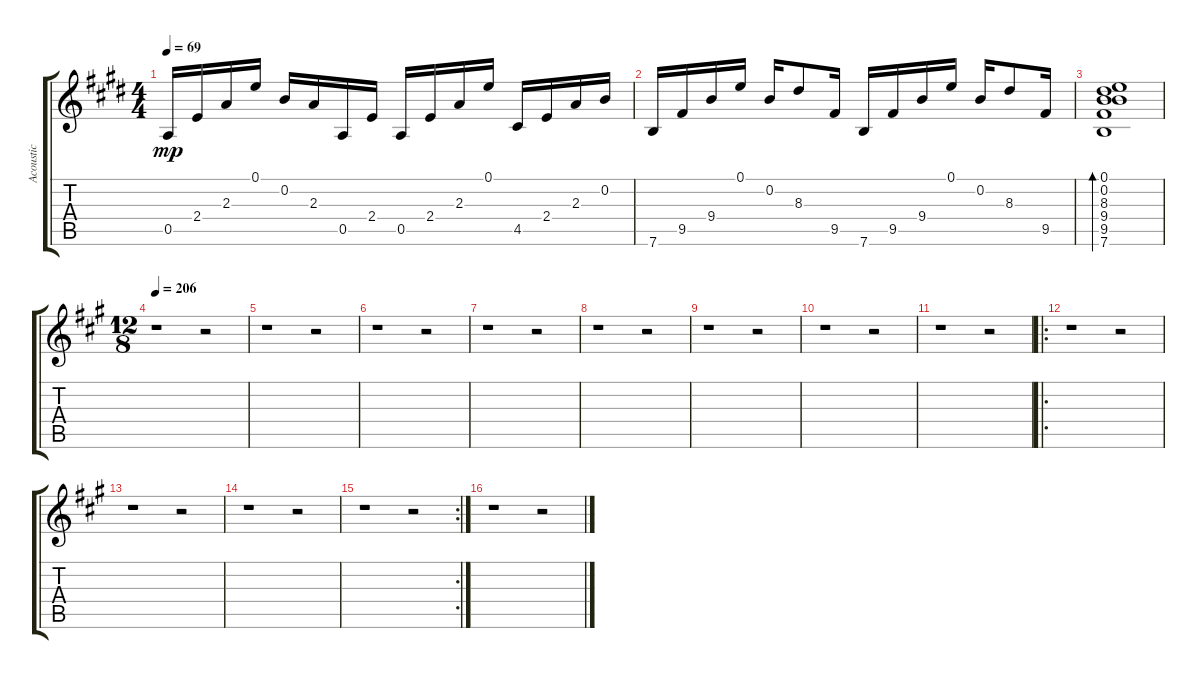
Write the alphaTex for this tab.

\track ("Acoustic" "Acoustic") {instrument acousticguitarnylon}
\staff {score tabs}
\tuning (E4 B3 G3 D3 A2 E2) {hide}
\ts (4 4)
\tempo 69
\clef g2
\ks e
0.5.16{dy mp} 2.4.16 2.3.16 0.1.16 0.2.16 2.3.16 0.5.16 2.4.16 0.5.16 2.4.16 2.3.16 0.1.16 4.5.16 2.4.16 2.3.16 0.2.16 |
7.6.16 9.5.16 9.4.16 0.1.16 0.2.16 8.3.8 9.5.16 7.6.16 9.5.16 9.4.16 0.1.16 0.2.16 8.3.8 9.5.16 |
(0.1 0.2 8.3 9.4 9.5 7.6).1{bd 30} |
\ts (12 8)
\tempo 206
\ks a
r.1 r.2 |
r.1 r.2 |
r.1 r.2 |
r.1 r.2 |
r.1 r.2 |
r.1 r.2 |
r.1 r.2 |
r.1 r.2 |
\ro
r.1 r.2 |
r.1 r.2 |
r.1 r.2 |
\rc 2
r.1 r.2 |
r.1 r.2
